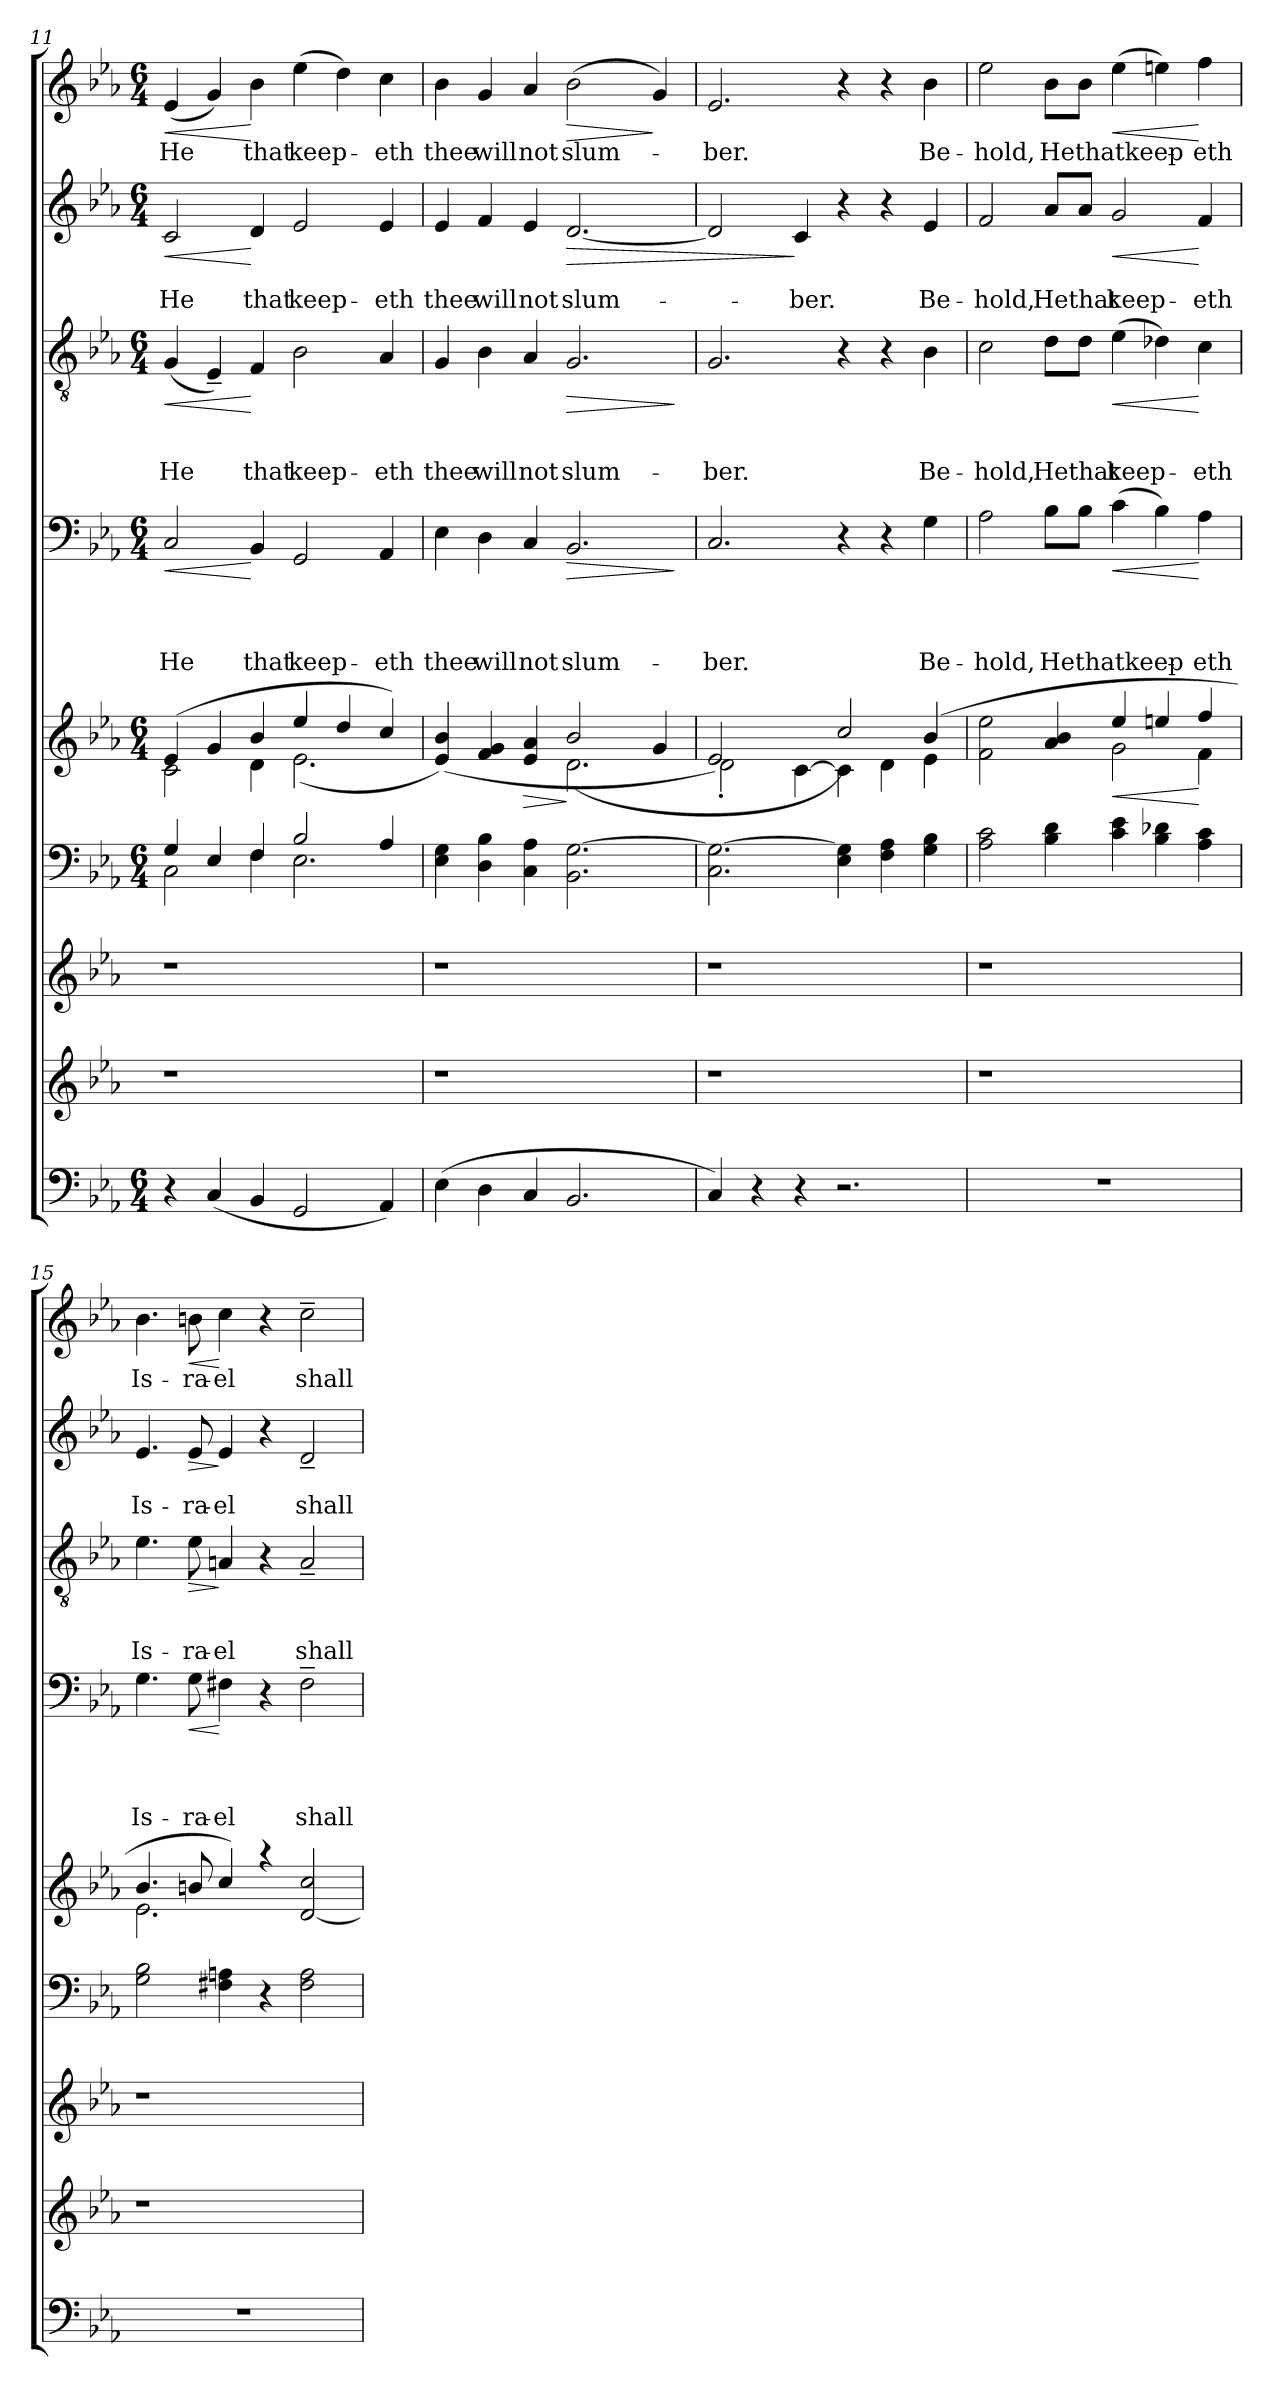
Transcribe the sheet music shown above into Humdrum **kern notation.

**kern	**kern	**kern	**kern	**kern	**dynam	**kern	**text	**text	**text	**text	**dynam	**kern	**text	**text	**text	**dynam	**kern	**text	**text	**dynam	**kern	**text	**dynam
*part8	*part7	*part6	*part5	*part5	*part5	*part4	*part4	*part4	*part4	*part4	*part4	*part3	*part3	*part3	*part3	*part3	*part2	*part2	*part2	*part2	*part1	*part1	*part1
*staff9	*staff8	*staff7	*staff6	*staff5	*staff5/6	*staff4	*staff4	*staff4	*staff4	*staff4	*staff4	*staff3	*staff3	*staff3	*staff3	*staff3	*staff2	*staff2	*staff2	*staff2	*staff1	*staff1	*staff1
*clefF4	*clefG2	*clefG2	*clefF4	*clefG2	*	*clefF4	*	*	*	*	*	*clefGv2	*	*	*	*	*clefG2	*	*	*	*clefG2	*	*
*k[b-e-a-]	*k[b-e-a-]	*k[b-e-a-]	*k[b-e-a-]	*k[b-e-a-]	*	*k[b-e-a-]	*	*	*	*	*	*k[b-e-a-]	*	*	*	*	*k[b-e-a-]	*	*	*	*k[b-e-a-]	*	*
*E-:	*E-:	*E-:	*E-:	*E-:	*	*E-:	*	*	*	*	*	*E-:	*	*	*	*	*E-:	*	*	*	*E-:	*	*
*M6/4	*	*	*M6/4	*M6/4	*	*M6/4	*	*	*	*	*	*M6/4	*	*	*	*	*M6/4	*	*	*	*M6/4	*	*
=11	=11	=11	=11	=11	=11	=11	=11	=11	=11	=11	=11	=11	=11	=11	=11	=11	=11	=11	=11	=11	=11	=11	=11
*	*	*	*^	*^	*	*	*	*	*	*	*	*	*	*	*	*	*	*	*	*	*	*	*
!	!	!	!	!	!	!	!	!	!	!	!	!LO:LY:b	!LO:HP:b	!	!	!	!LO:LY:b	!LO:HP:b	!	!	!LO:LY:b	!LO:HP:b	!	!LO:LY:b	!LO:HP:b
4r	1r	1r	4G/	2C\	(4e-/	2c\	.	2C/	.	.	.	He	<	(<4G/	.	.	He	<	2c/	.	He	<	(<4e-/	He	<
(<4C/	.	.	4E-/	.	4g/	.	.	.	.	.	.	.	.	4E-~</)	.	.	.	.	.	.	.	.	4g/)	.	.
!	!	!	!	!	!	!	!	!	!	!	!	!LO:LY:b	!	!	!	!	!LO:LY:b	!	!	!	!LO:LY:b	!	!	!LO:LY:b	!
4BB-/	.	.	4F/	4F\	4b-/	4d\	.	4BB-/	.	.	.	that	[	4F/	.	.	that	[	4d/	.	that	[	4b-\	that	[
!	!	!	!	!	!	!	!	!	!	!	!	!LO:LY:b	!	!	!	!	!LO:LY:b	!	!	!	!LO:LY:b	!	!	!LO:LY:b	!
2GG/	.	.	2B-/	2.E-\	4ee-/	(<2.e-\	.	2GG/	.	.	.	keep-	.	2B-\	.	.	keep-	.	2e-/	.	keep-	.	(>4ee-\	keep-	.
.	2ryy	2ryy	.	.	4dd/	.	.	.	.	.	.	.	.	.	.	.	.	.	.	.	.	.	4dd\)	.	.
!	!	!	!	!	!	!	!	!	!	!	!	!LO:LY:b	!	!	!	!	!LO:LY:b	!	!	!	!LO:LY:b	!	!	!LO:LY:b	!
4AA-/)	.	.	4A-/	.	4cc/)	.	.	4AA-/	.	.	.	-eth	.	4A-/	.	.	-eth	.	4e-/	.	-eth	.	4cc\	-eth	.
*	*	*	*v	*v	*	*	*	*	*	*	*	*	*	*	*	*	*	*	*	*	*	*	*	*	*
!!LO:LB:g=z
=12	=12	=12	=12	=12	=12	=12	=12	=12	=12	=12	=12	=12	=12	=12	=12	=12	=12	=12	=12	=12	=12	=12	=12	=12
!	!	!	!	!	!	!	!	!	!	!	!LO:LY:b	!	!	!	!	!LO:LY:b	!	!	!	!LO:LY:b	!	!	!LO:LY:b	!
(<4E-\	1r	1r	4E-\ 4G\	(4e-/ 4b-/)	2.ryy	.	4E-\	.	.	.	thee	.	4G/	.	.	thee	.	4e-/	.	thee	.	4b-\	thee	.
!	!	!	!	!	!	!	!	!	!	!	!LO:LY:b	!	!	!	!	!LO:LY:b	!	!	!	!LO:LY:b	!	!	!LO:LY:b	!
4D\	.	.	4D\ 4B-\	4f/ 4g/	.	.	4D\	.	.	.	will	.	4B-\	.	.	will	.	4f/	.	will	.	4g/	will	.
!	!	!	!	!	!	!LO:HP:b	!	!	!	!	!LO:LY:b	!	!	!	!	!LO:LY:b	!	!	!	!LO:LY:b	!	!	!LO:LY:b	!
4C/	.	.	4C\ 4A-\	4e-/ 4a-/	.	>	4C/	.	.	.	not	.	4A-/	.	.	not	.	4e-/	.	not	.	4a-/	not	.
!	!	!	!	!	!	!	!	!	!	!	!LO:LY:b	!LO:HP:b	!	!	!	!LO:LY:b	!LO:HP:b	!	!	!LO:LY:b	!LO:HP:b	!	!LO:LY:b	!LO:HP:b
2.BB-/	.	.	2.BB-\ [>2.G\	2b-/	(<2.d\	]	2.BB-/	.	.	.	slum-	>	2.G/	.	.	slum-	>	[<2.d/	.	slum-	>	(>2b-\	slum-	>
.	2ryy	2ryy	.	.	.	.	.	.	.	.	.	.	.	.	.	.	.	.	.	.	.	.	.	.
.	.	.	.	4g/	.	.	.	.	.	.	.	.	.	.	.	.	.	.	.	.	.	4g/)	.	]
*	*	*	*	*v	*v	*	*	*	*	*	*	*	*	*	*	*	*	*	*	*	*	*	*	*
.	.	.	.	.	.	.	.	.	.	.	]	.	.	.	.	]	.	.	.	.	.	.	.
=13	=13	=13	=13	=13	=13	=13	=13	=13	=13	=13	=13	=13	=13	=13	=13	=13	=13	=13	=13	=13	=13	=13	=13
*	*	*	*	*^	*	*	*	*	*	*	*	*	*	*	*	*	*	*	*	*	*	*	*
!	!	!	!	!	!	!	!	!	!	!	!LO:LY:b	!	!	!	!	!LO:LY:b	!	!	!	!	!	!	!LO:LY:b	!
4C/)	1r	1r	2.C\ 2.G\_	2e-/)	2d'<\	.	2.C/	.	.	.	-ber.	.	2.G/	.	.	-ber.	.	2d/]	.	.	.	2.e-/	-ber.	.
4r	.	.	.	.	.	.	.	.	.	.	.	.	.	.	.	.	.	.	.	.	.	.	.	.
!	!	!	!	!	!	!	!	!	!	!	!	!	!	!	!	!	!	!	!	!LO:LY:b	!	!	!	!
4r	.	.	.	4ryy	[<4c\	.	.	.	.	.	.	.	.	.	.	.	.	4c/	.	-ber.	]	.	.	.
2.r	.	.	4E-\ 4G\]	2cc/)	4c\]	.	4r	.	.	.	.	.	4r	.	.	.	.	4r	.	.	.	4r	.	.
.	2ryy	2ryy	4F\ 4A-\	.	4d\	.	4r	.	.	.	.	.	4r	.	.	.	.	4r	.	.	.	4r	.	.
!	!	!	!	!	!	!	!	!	!	!	!LO:LY:b	!	!	!	!	!LO:LY:b	!	!	!	!LO:LY:b	!	!	!LO:LY:b	!
.	.	.	4G\ 4B-\	(4b-/	4e-\	.	4G\	.	.	.	Be-	.	4B-\	.	.	Be-	.	4e-/	.	Be-	.	4b-\	Be-	.
=14	=14	=14	=14	=14	=14	=14	=14	=14	=14	=14	=14	=14	=14	=14	=14	=14	=14	=14	=14	=14	=14	=14	=14	=14
!LO:N:vis=1	!	!	!	!	!	!	!	!	!	!	!LO:LY:b	!	!	!	!	!LO:LY:b	!	!	!	!LO:LY:b	!	!	!LO:LY:b	!
1.r	1r	1r	2A-\ 2c\	2ryy	2f\ 2ee-\	.	2A-\	.	.	.	-hold,	.	2c\	.	.	-hold,	.	2f/	.	-hold,	.	2ee-\	-hold,	.
!	!	!	!	!	!	!	!	!	!	!	!LO:LY:b	!	!	!	!	!LO:LY:b	!	!	!	!LO:LY:b	!	!	!LO:LY:b	!
.	.	.	4B-\ 4d\	4a-/ 4b-/	4ryy	.	8B-\L	.	.	.	Hethatkeep-	.	8d\L	.	.	Hethat	.	8a-/L	.	Hethat	.	8b-\L	Hethatkeep-	.
.	.	.	.	.	.	.	8B-\J	.	.	.	.	.	8d\J	.	.	.	.	8a-/J	.	.	.	8b-\J	.	.
!	!	!	!	!	!	!LO:HP:b	!	!	!	!	!	!LO:HP:b	!	!	!	!LO:LY:b	!LO:HP:b	!	!	!LO:LY:b	!LO:HP:b	!	!	!LO:HP:b
.	.	.	4c\ 4e-\	4ee-/	2g\	<	(>4c\	.	.	.	.	<	(>4e-\	.	.	keep-	<	2g/	.	keep-	<	(>4ee-\	.	<
.	2ryy	2ryy	4B-\ 4d-X\	4een/	.	.	4B-\)	.	.	.	.	.	4d-X\)	.	.	.	.	.	.	.	.	4een\)	.	.
!	!	!	!	!	!	!	!	!	!	!	!LO:LY:b	!	!	!	!	!LO:LY:b	!	!	!	!LO:LY:b	!	!	!LO:LY:b	!
.	.	.	4A-\ 4c\	4ff/	4f\	[	4A-\	.	.	.	-eth	[	4c\	.	.	-eth	[	4f/	.	-eth	[	4ff\	-eth	[
=15	=15	=15	=15	=15	=15	=15	=15	=15	=15	=15	=15	=15	=15	=15	=15	=15	=15	=15	=15	=15	=15	=15	=15	=15
!LO:N:vis=1	!	!	!	!	!	!	!	!	!	!	!LO:LY:b	!	!	!	!	!LO:LY:b	!	!	!	!LO:LY:b	!	!	!LO:LY:b	!
1.r	1r	1r	2G\ 2B-\	4.b-/	2.e-\	.	4.G\	.	.	.	Is-	.	4.e-\	.	.	Is-	.	4.e-/	.	Is-	.	4.b-\	Is-	.
!	!	!	!	!	!	!	!	!	!	!	!LO:LY:b	!LO:HP:b	!	!	!	!LO:LY:b	!LO:HP:b	!	!	!LO:LY:b	!LO:HP:b	!	!LO:LY:b	!LO:HP:b
.	.	.	.	8bn/	.	.	8G\	.	.	.	-ra-	<	8e-\	.	.	-ra-	>	8e-/	.	-ra-	>	8bn\	-ra-	<
!	!	!	!	!	!	!	!	!	!	!	!LO:LY:b:rj	!	!	!	!	!LO:LY:b:rj	!	!	!	!LO:LY:b:rj	!	!	!LO:LY:b:rj	!
.	.	.	4F#X\ 4An\	4cc/)	.	.	4F#X\	.	.	.	-el	[	4An/	.	.	-el	]	4e-/	.	-el	]	4cc\	-el	[
.	.	.	4r	4raa	2.ryy	.	4r	.	.	.	.	.	4r	.	.	.	.	4r	.	.	.	4r	.	.
!	!	!	!	!	!	!	!	!	!	!	!LO:LY:b	!	!	!	!	!LO:LY:b	!	!	!	!LO:LY:b	!	!	!LO:LY:b	!
.	2ryy	2ryy	2F#\ 2A\	[>2d/ 2cc/	.	.	2F#~>\	.	.	.	shall	.	2A~</	.	.	shall	.	2d~</	.	shall	.	2cc~>\	shall	.
*	*	*	*	*v	*v	*	*	*	*	*	*	*	*	*	*	*	*	*	*	*	*	*	*	*
=	=	=	=	=	=	=	=	=	=	=	=	=	=	=	=	=	=	=	=	=	=	=	=
*-	*-	*-	*-	*-	*-	*-	*-	*-	*-	*-	*-	*-	*-	*-	*-	*-	*-	*-	*-	*-	*-	*-	*-
